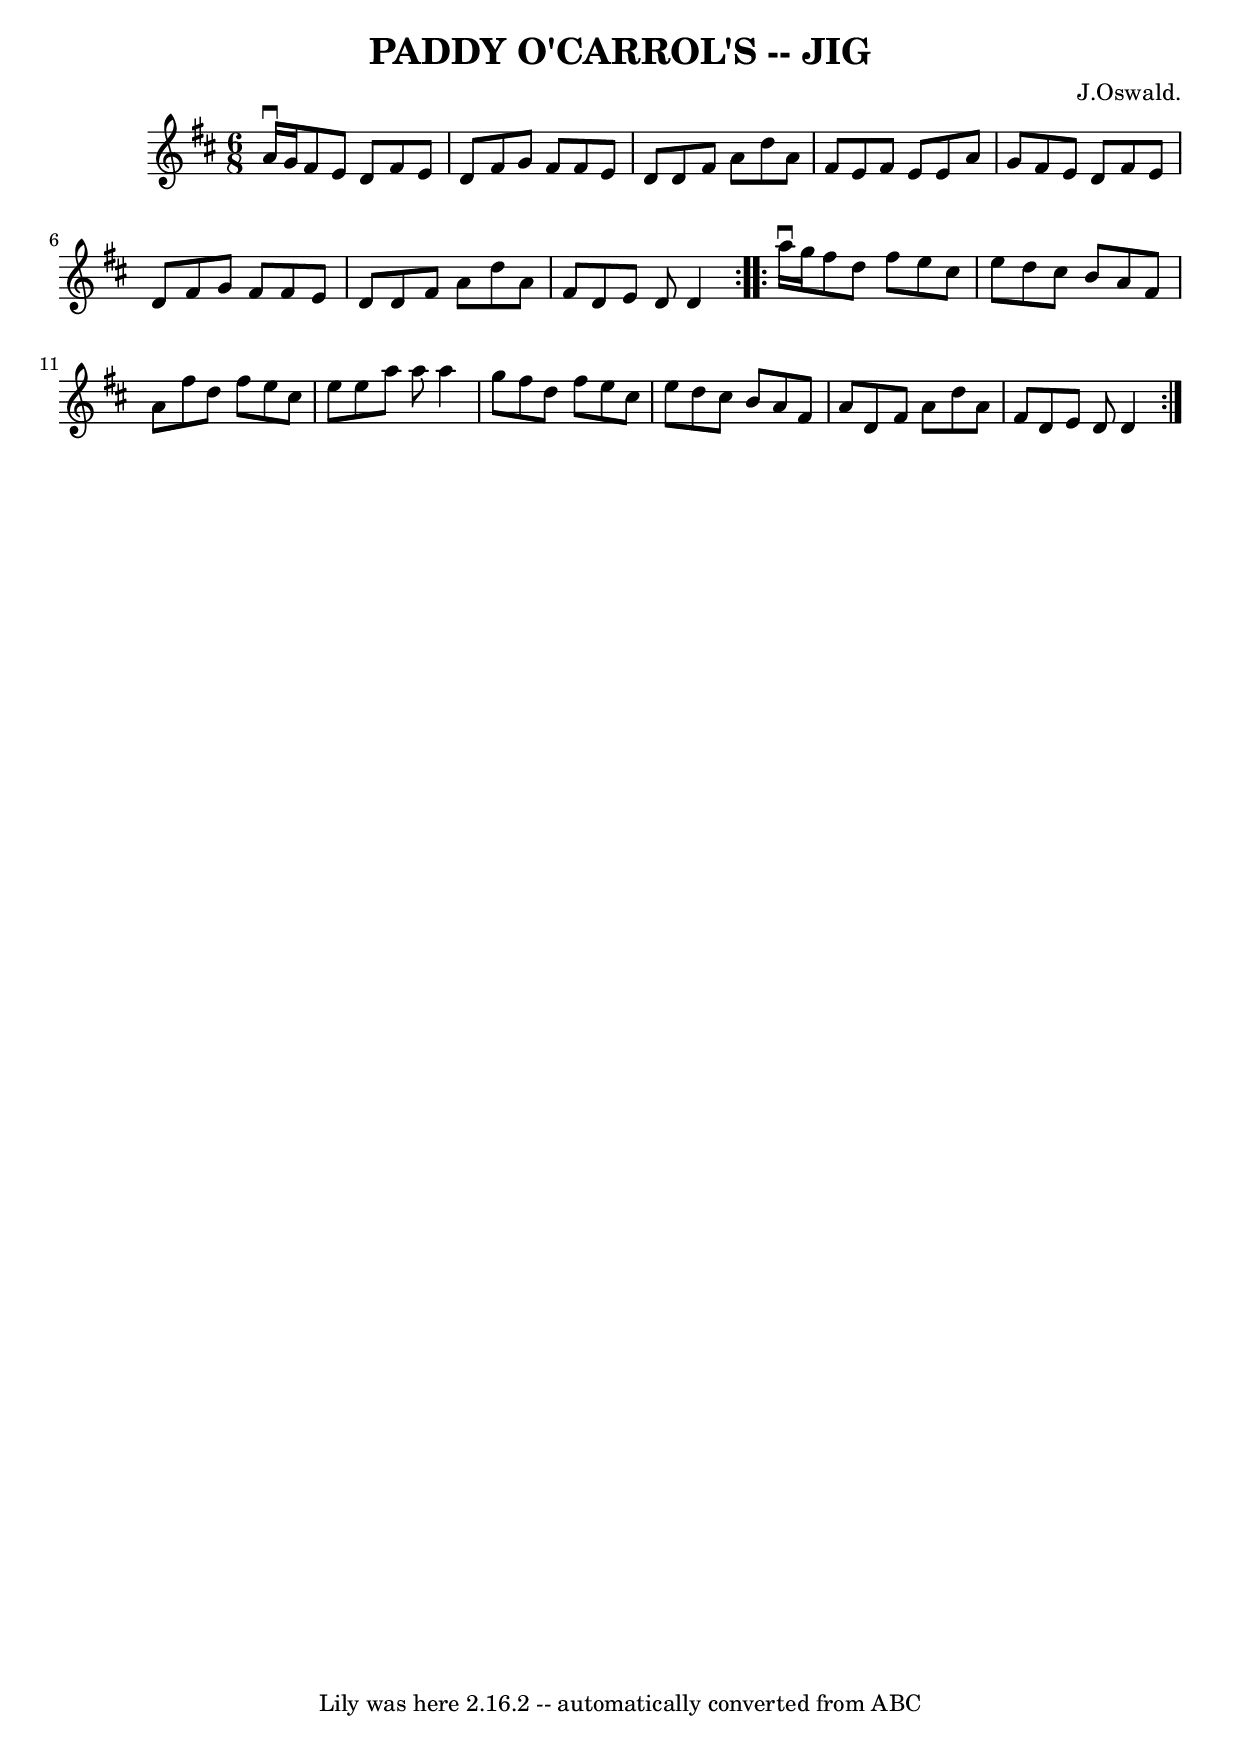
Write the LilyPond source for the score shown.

\version "2.16.2"
\include "Mammoth.ily"
\header {
  %% book = "Ryan's Mammoth Collection of Fiddle Tunes"
 composer = "J.Oswald."
 crossRefNumber = "1"
 footnotes = ""
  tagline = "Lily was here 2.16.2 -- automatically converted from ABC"
  title = "PADDY O'CARROL'S -- JIG"

}
voicedefault =  {



  \repeat volta 2 {

    \time 6/8 
    \key d \major a'16^\downbow g'16         |
 fis'8 e'8 d'8 fis'8 e'8 d'8     |
 fis'8 g'8 fis'8 fis'8 e'8 d'8     |
 d'8 fis'8 a'8 d''8 a'8 fis'8     |
 e'8 fis'8 e'8 e'8 a'8 g'8        |
 fis'8 e'8 d'8 fis'8 e'8 d'8     |
 fis'8 g'8 fis'8 fis'8 e'8 d'8     |
 d'8 fis'8 a'8 d''8 a'8 fis'8     |
 d'8 e'8 d'8 d'4    
  }     
  \repeat volta 2 { a''16^\downbow g''16         |
 fis''8 d''8 fis''8 e''8 cis''8 e''8     |
 d''8 cis''8 b'8 a'8 fis'8 a'8    |
 fis''8 d''8 fis''8 e''8 cis''8 e''8     |
 e''8 a''8 a''8 a''4 g''8         |
 fis''8 d''8 fis''8 e''8 cis''8 e''8     |
 d''8 cis''8 b'8 a'8 fis'8 a'8     |
 d'8 fis'8 a'8 d''8 a'8 fis'8    |
 d'8 e'8 
 d'8 d'4    
  }   

}

\score{
  <<

    \context Staff="default"
    {
      \voicedefault 
      
    }

  >>
  \layout {
    
  }
  \midi {
  }

}
